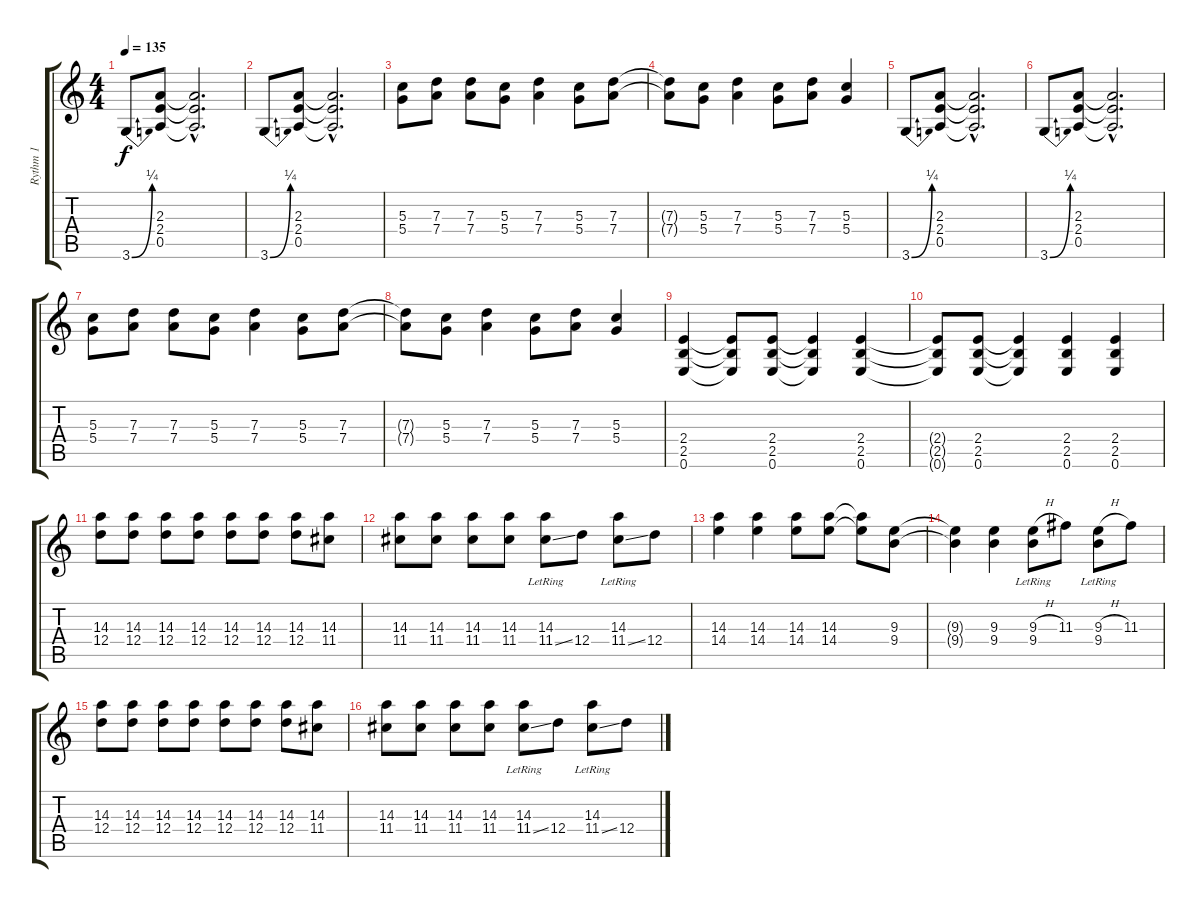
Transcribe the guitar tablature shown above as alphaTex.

\track ("Rythm 1" "Rythm 1") {instrument overdrivenguitar}
\staff {score tabs}
\tuning (E4 B3 G3 D3 A2 E2) {hide}
\ts (4 4)
\tempo 135
\clef g2
\ks c
3.6{be (bend 0 0 60 1)}.8{dy f} (2.3 2.4 0.5).8 (2.3{hac t} 2.4{hac t} 0.5{hac t}).2{d} |
3.6{be (bend 0 0 60 1)}.8 (2.3 2.4 0.5).8 (2.3{hac t} 2.4{hac t} 0.5{hac t}).2{d} |
(5.3 5.4).8 (7.3 7.4).8 (7.3 7.4).8 (5.3 5.4).8 (7.3 7.4).4 (5.3 5.4).8 (7.3 7.4).8 |
(7.3{t} 7.4{t}).8 (5.3 5.4).8 (7.3 7.4).4 (5.3 5.4).8 (7.3 7.4).8 (5.3 5.4).4 |
3.6{be (bend 0 0 60 1)}.8 (2.3 2.4 0.5).8 (2.3{hac t} 2.4{hac t} 0.5{hac t}).2{d} |
3.6{be (bend 0 0 60 1)}.8 (2.3 2.4 0.5).8 (2.3{hac t} 2.4{hac t} 0.5{hac t}).2{d} |
(5.3 5.4).8 (7.3 7.4).8 (7.3 7.4).8 (5.3 5.4).8 (7.3 7.4).4 (5.3 5.4).8 (7.3 7.4).8 |
(7.3{t} 7.4{t}).8 (5.3 5.4).8 (7.3 7.4).4 (5.3 5.4).8 (7.3 7.4).8 (5.3 5.4).4 |
(2.4 2.5 0.6).4 (2.4{t} 2.5{t} 0.6{t}).8 (2.4 2.5 0.6).8 (2.4{t} 2.5{t} 0.6{t}).4 (2.4 2.5 0.6).4 |
(2.4{t} 2.5{t} 0.6{t}).8 (2.4 2.5 0.6).8 (2.4{t} 2.5{t} 0.6{t}).4 (2.4 2.5 0.6).4 (2.4 2.5 0.6).4 |
(14.3 12.4).8 (14.3 12.4).8 (14.3 12.4).8 (14.3 12.4).8 (14.3 12.4).8 (14.3 12.4).8 (14.3 12.4).8 (14.3 11.4).8 |
(14.3 11.4).8 (14.3 11.4).8 (14.3 11.4).8 (14.3 11.4).8 (14.3{lr} 11.4{ss}).8 12.4.8 (14.3{lr} 11.4{ss}).8 12.4.8 |
(14.3 14.4).4 (14.3 14.4).4 (14.3 14.4).8 (14.3 14.4).8 (14.3{t} 14.4{t}).8 (9.3 9.4).8 |
(9.3{t} 9.4{t}).4 (9.3 9.4).4 (9.3{h} 9.4{lr}).8 11.3.8 (9.3{h} 9.4{lr}).8 11.3.8 |
(14.3 12.4).8 (14.3 12.4).8 (14.3 12.4).8 (14.3 12.4).8 (14.3 12.4).8 (14.3 12.4).8 (14.3 12.4).8 (14.3 11.4).8 |
(14.3 11.4).8 (14.3 11.4).8 (14.3 11.4).8 (14.3 11.4).8 (14.3{lr} 11.4{ss}).8 12.4.8 (14.3{lr} 11.4{ss}).8 12.4.8
